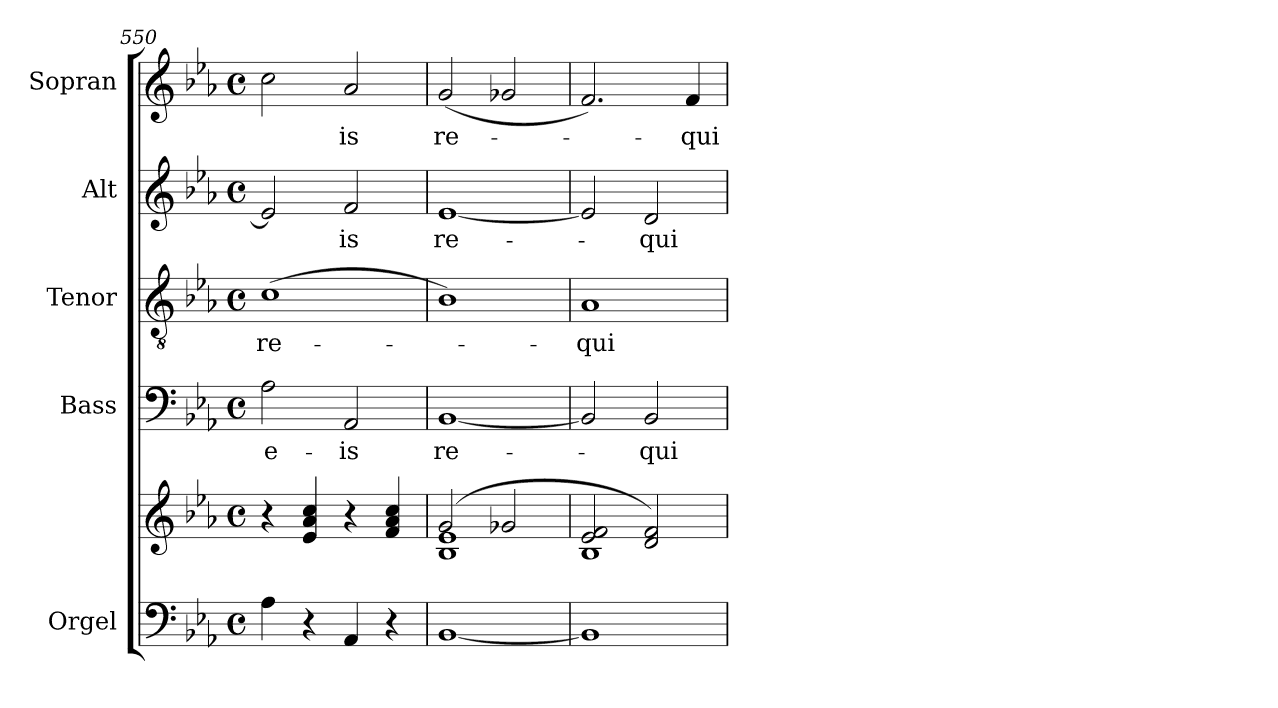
**kern	**kern	**kern	**text	**kern	**text	**kern	**text	**kern	**text
*part5	*part5	*part4	*part4	*part3	*part3	*part2	*part2	*part1	*part1
*staff6	*staff5	*staff4	*staff4	*staff3	*staff3	*staff2	*staff2	*staff1	*staff1
*I"Orgel	*	*I"Bass	*	*I"Tenor	*	*I"Alt	*	*I"Sopran	*
*I'Org.	*	*I'B.	*	*I'T.	*	*I'A.	*	*I'S.	*
*clefF4	*clefG2	*clefF4	*	*clefGv2	*	*clefG2	*	*clefG2	*
*k[b-e-a-]	*k[b-e-a-]	*k[b-e-a-]	*	*k[b-e-a-]	*	*k[b-e-a-]	*	*k[b-e-a-]	*
*E-:	*E-:	*E-:	*	*E-:	*	*E-:	*	*E-:	*
*M4/4	*M4/4	*M4/4	*	*M4/4	*	*M4/4	*	*M4/4	*
*met(c)	*met(c)	*met(c)	*	*met(c)	*	*met(c)	*	*met(c)	*
=550	=550	=550	=550	=550	=550	=550	=550	=550	=550
!	!	!	!LO:LY:b	!	!LO:LY:b	!	!	!	!
4A-\	4r	2A-\	e-	(>1c	re-	2e-/]	.	2cc\	.
4r	4e-/ 4a-/ 4cc/	.	.	.	.	.	.	.	.
!	!	!	!LO:LY:b	!	!	!	!LO:LY:b	!	!LO:LY:b
4AA-/	4r	2AA-/	-is	.	.	2f/	-is	2a-/	-is
4r	4f/ 4a-/ 4cc/	.	.	.	.	.	.	.	.
=551	=551	=551	=551	=551	=551	=551	=551	=551	=551
*	*^	*	*	*	*	*	*	*	*
!	!	!	!	!LO:LY:b	!	!	!	!LO:LY:b	!	!LO:LY:b
[1BB-	(2g/	1B- 1e-	[1BB-	re-	1B-)	.	[1e-	re-	(<2g/	re-
.	2g-X/	.	.	.	.	.	.	.	2g-X/	.
=552	=552	=552	=552	=552	=552	=552	=552	=552	=552	=552
!	!	!	!	!	!	!LO:LY:b	!	!	!	!
1BB-]	2e-/ 2f/	1B-	2BB-/]	.	1A-	-qui-	2e-/]	.	2.f/)	.
!	!	!	!	!LO:LY:b	!	!	!	!LO:LY:b	!	!
.	2d/ 2f/)	.	2BB-/	-qui-	.	.	2d/	-qui-	.	.
!	!	!	!	!	!	!	!	!	!	!LO:LY:b
.	.	.	.	.	.	.	.	.	4f/	-qui-
*	*v	*v	*	*	*	*	*	*	*	*
=	=	=	=	=	=	=	=	=	=
*-	*-	*-	*-	*-	*-	*-	*-	*-	*-
